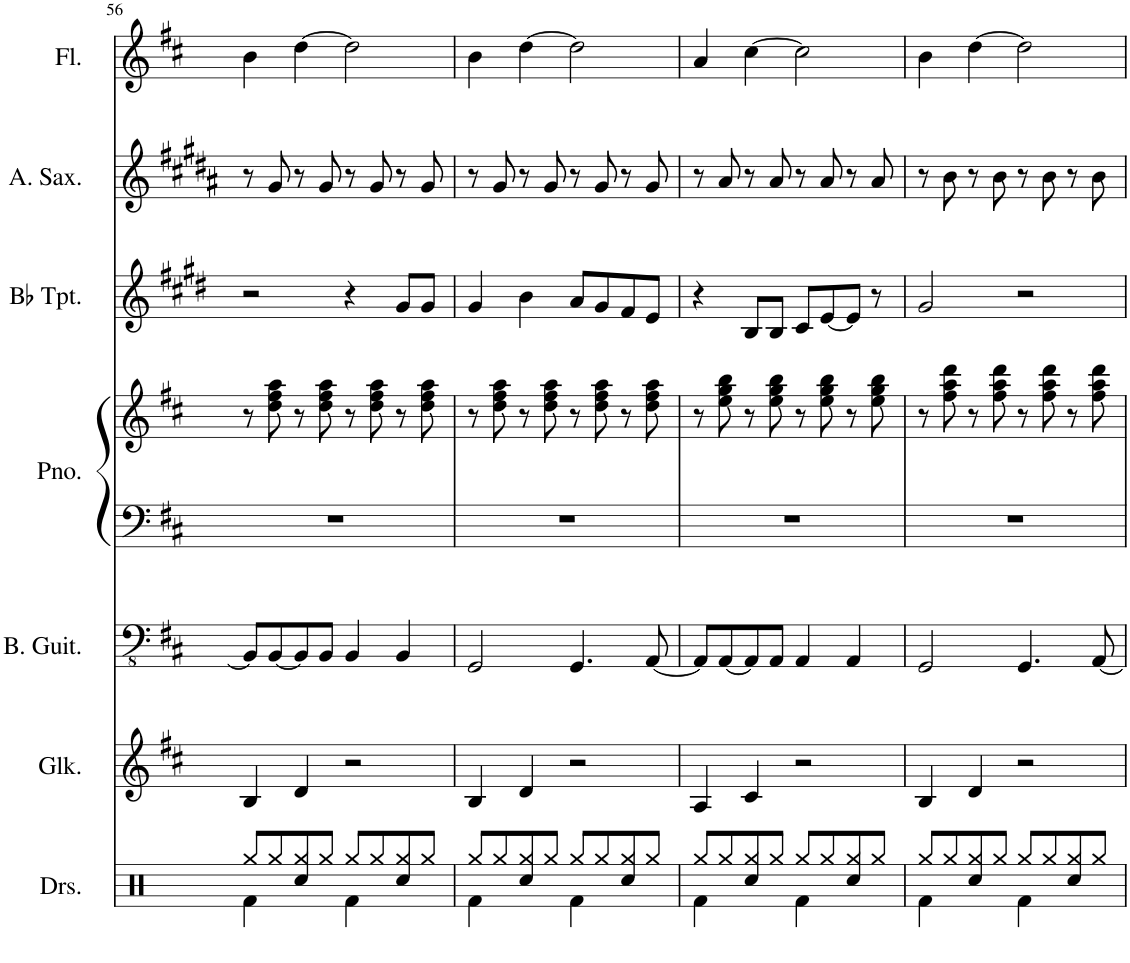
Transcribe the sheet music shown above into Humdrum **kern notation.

**kern	**kern	**kern	**kern	**kern	**kern	**kern	**kern
*part7	*part6	*part5	*part4	*part4	*part3	*part2	*part1
*staff8	*staff7	*staff6	*staff5	*staff4	*staff3	*staff2	*staff1
*I"Drumset	*I"Glockenspiel	*I"Bass Guitar	*I"Piano	*	*I"Bb Trumpet	*I"Alto Saxophone	*I"Flute
*I'Drs.	*I'Glk.	*I'B. Guit.	*I'Pno.	*	*I'Bb Tpt.	*I'A. Sax.	*I'Fl.
!!LO:PB:g=z
*clefX	*clefG2	*clefFv4	*clefF4	*clefG2	*clefG2	*clefG2	*clefG2
*	*Trd-14c-24	*	*	*	*Trd1c2	*Trd5c9	*
*k[]	*k[f#c#]	*k[f#c#]	*k[f#c#]	*k[f#c#]	*k[f#c#g#d#]	*k[f#c#g#d#a#]	*k[f#c#]
*M4/4	*M4/4	*M4/4	*M4/4	*M4/4	*M4/4	*M4/4	*M4/4
=56	=56	=56	=56	=56	=56	=56	=56
*^	*	*	*	*	*	*	*
4Rf\	8Rgg/L	4B/	8BBB/L]	1r	8r	2r	8r	4b\
.	8Rgg/	.	[8BBB/	.	8dd\ 8ff#\ 8aa\	.	8g#/	.
4Rcc/	8Rgg/	4d/	8BBB/]	.	8r	.	8r	[4dd\
.	8Rgg/J	.	8BBB/J	.	8dd\ 8ff#\ 8aa\	.	8g#/	.
4Rf\	8Rgg/L	2r	4BBB/	.	8r	4r	8r	2dd\]
.	8Rgg/	.	.	.	8dd\ 8ff#\ 8aa\	.	8g#/	.
4Rcc/	8Rgg/	.	4BBB/	.	8r	8g#/L	8r	.
.	8Rgg/J	.	.	.	8dd\ 8ff#\ 8aa\	8g#/J	8g#/	.
=57	=57	=57	=57	=57	=57	=57	=57	=57
4Rf\	8Rgg/L	4B/	2GGG/	1r	8r	4g#/	8r	4b\
.	8Rgg/	.	.	.	8dd\ 8ff#\ 8aa\	.	8g#/	.
4Rcc/	8Rgg/	4d/	.	.	8r	4b\	8r	[4dd\
.	8Rgg/J	.	.	.	8dd\ 8ff#\ 8aa\	.	8g#/	.
4Rf\	8Rgg/L	2r	4.GGG/	.	8r	8a/L	8r	2dd\]
.	8Rgg/	.	.	.	8dd\ 8ff#\ 8aa\	8g#/	8g#/	.
4Rcc/	8Rgg/	.	.	.	8r	8f#/	8r	.
.	8Rgg/J	.	[8AAA/	.	8dd\ 8ff#\ 8aa\	8e/J	8g#/	.
=58	=58	=58	=58	=58	=58	=58	=58	=58
4Rf\	8Rgg/L	4A/	8AAA/L]	1r	8r	4r	8r	4a/
.	8Rgg/	.	[8AAA/	.	8ee\ 8gg\ 8bb\	.	8a#/	.
4Rcc/	8Rgg/	4c#/	8AAA/]	.	8r	8B/L	8r	[4cc#\
.	8Rgg/J	.	8AAA/J	.	8ee\ 8gg\ 8bb\	8B/J	8a#/	.
4Rf\	8Rgg/L	2r	4AAA/	.	8r	8c#/L	8r	2cc#\]
.	8Rgg/	.	.	.	8ee\ 8gg\ 8bb\	[8e/	8a#/	.
4Rcc/	8Rgg/	.	4AAA/	.	8r	8e/J]	8r	.
.	8Rgg/J	.	.	.	8ee\ 8gg\ 8bb\	8r	8a#/	.
=59	=59	=59	=59	=59	=59	=59	=59	=59
4Rf\	8Rgg/L	4B/	2GGG/	1r	8r	2g#/	8r	4b\
.	8Rgg/	.	.	.	8ff#\ 8aa\ 8ddd\	.	8b\	.
4Rcc/	8Rgg/	4d/	.	.	8r	.	8r	[4dd\
.	8Rgg/J	.	.	.	8ff#\ 8aa\ 8ddd\	.	8b\	.
4Rf\	8Rgg/L	2r	4.GGG/	.	8r	2r	8r	2dd\]
.	8Rgg/	.	.	.	8ff#\ 8aa\ 8ddd\	.	8b\	.
4Rcc/	8Rgg/	.	.	.	8r	.	8r	.
.	8Rgg/J	.	[8AAA/	.	8ff#\ 8aa\ 8ddd\	.	8b\	.
*v	*v	*	*	*	*	*	*	*
=	=	=	=	=	=	=	=
*-	*-	*-	*-	*-	*-	*-	*-
